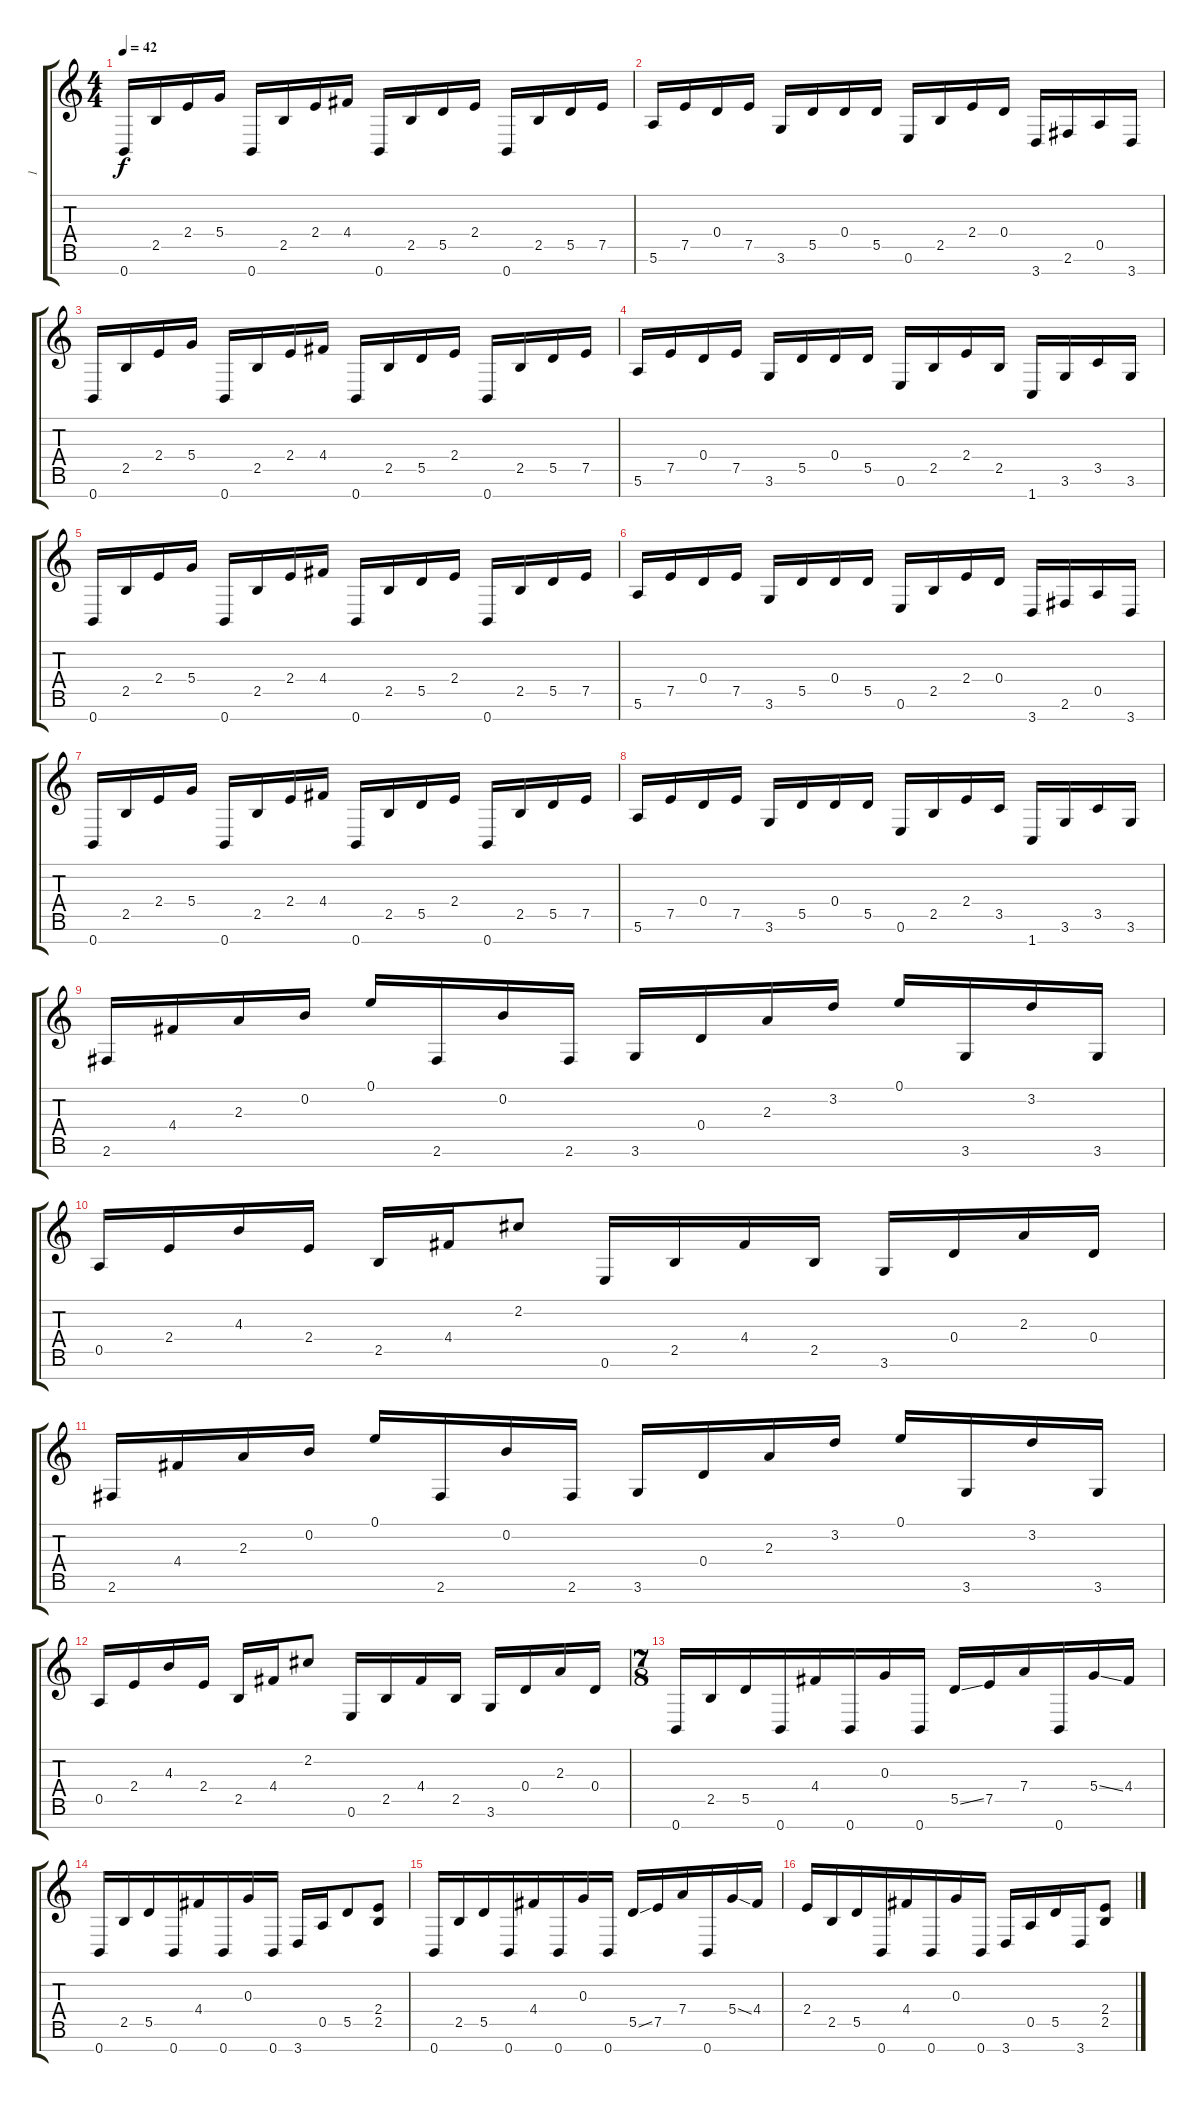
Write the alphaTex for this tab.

\track ("1" "1") {instrument acousticguitarnylon}
\staff {score tabs}
\tuning (E4 B3 G3 D3 A2 E2 B1) {hide}
\ts (4 4)
\tempo 42
\clef g2
\ks c
0.7.16{dy f instrument acousticguitarnylon} 2.5.16 2.4.16 5.4.16 0.7.16 2.5.16 2.4.16 4.4.16 0.7.16 2.5.16 5.5.16 2.4.16 0.7.16 2.5.16 5.5.16 7.5.16 |
5.6.16 7.5.16 0.4.16 7.5.16 3.6.16 5.5.16 0.4.16 5.5.16 0.6.16 2.5.16 2.4.16 0.4.16 3.7.16 2.6.16 0.5.16 3.7.16 |
0.7.16 2.5.16 2.4.16 5.4.16 0.7.16 2.5.16 2.4.16 4.4.16 0.7.16 2.5.16 5.5.16 2.4.16 0.7.16 2.5.16 5.5.16 7.5.16 |
5.6.16 7.5.16 0.4.16 7.5.16 3.6.16 5.5.16 0.4.16 5.5.16 0.6.16 2.5.16 2.4.16 2.5.16 1.7.16 3.6.16 3.5.16 3.6.16 |
0.7.16 2.5.16 2.4.16 5.4.16 0.7.16 2.5.16 2.4.16 4.4.16 0.7.16 2.5.16 5.5.16 2.4.16 0.7.16 2.5.16 5.5.16 7.5.16 |
5.6.16 7.5.16 0.4.16 7.5.16 3.6.16 5.5.16 0.4.16 5.5.16 0.6.16 2.5.16 2.4.16 0.4.16 3.7.16 2.6.16 0.5.16 3.7.16 |
0.7.16 2.5.16 2.4.16 5.4.16 0.7.16 2.5.16 2.4.16 4.4.16 0.7.16 2.5.16 5.5.16 2.4.16 0.7.16 2.5.16 5.5.16 7.5.16 |
5.6.16 7.5.16 0.4.16 7.5.16 3.6.16 5.5.16 0.4.16 5.5.16 0.6.16 2.5.16 2.4.16 3.5.16 1.7.16 3.6.16 3.5.16 3.6.16 |
2.6.16 4.4.16 2.3.16 0.2.16 0.1.16 2.6.16 0.2.16 2.6.16 3.6.16 0.4.16 2.3.16 3.2.16 0.1.16 3.6.16 3.2.16 3.6.16 |
0.5.16 2.4.16 4.3.16 2.4.16 2.5.16 4.4.16 2.2.8 0.6.16 2.5.16 4.4.16 2.5.16 3.6.16 0.4.16 2.3.16 0.4.16 |
2.6.16 4.4.16 2.3.16 0.2.16 0.1.16 2.6.16 0.2.16 2.6.16 3.6.16 0.4.16 2.3.16 3.2.16 0.1.16 3.6.16 3.2.16 3.6.16 |
0.5.16 2.4.16 4.3.16 2.4.16 2.5.16 4.4.16 2.2.8 0.6.16 2.5.16 4.4.16 2.5.16 3.6.16 0.4.16 2.3.16 0.4.16 |
\ts (7 8)
0.7.16 2.5.16 5.5.16 0.7.16 4.4.16 0.7.16 0.3.16 0.7.16 5.5{ss}.16 7.5.16 7.4.16 0.7.16 5.4{ss}.16 4.4.16 |
0.7.16 2.5.16 5.5.16 0.7.16 4.4.16 0.7.16 0.3.16 0.7.16 3.7.16 0.5.16 5.5.8 (2.4 2.5).8 |
0.7.16 2.5.16 5.5.16 0.7.16 4.4.16 0.7.16 0.3.16 0.7.16 5.5{ss}.16 7.5.16 7.4.16 0.7.16 5.4{ss}.16 4.4.16 |
2.4.16 2.5.16 5.5.16 0.7.16 4.4.16 0.7.16 0.3.16 0.7.16 3.7.16 0.5.16 5.5.16 3.7.16 (2.4 2.5).8
